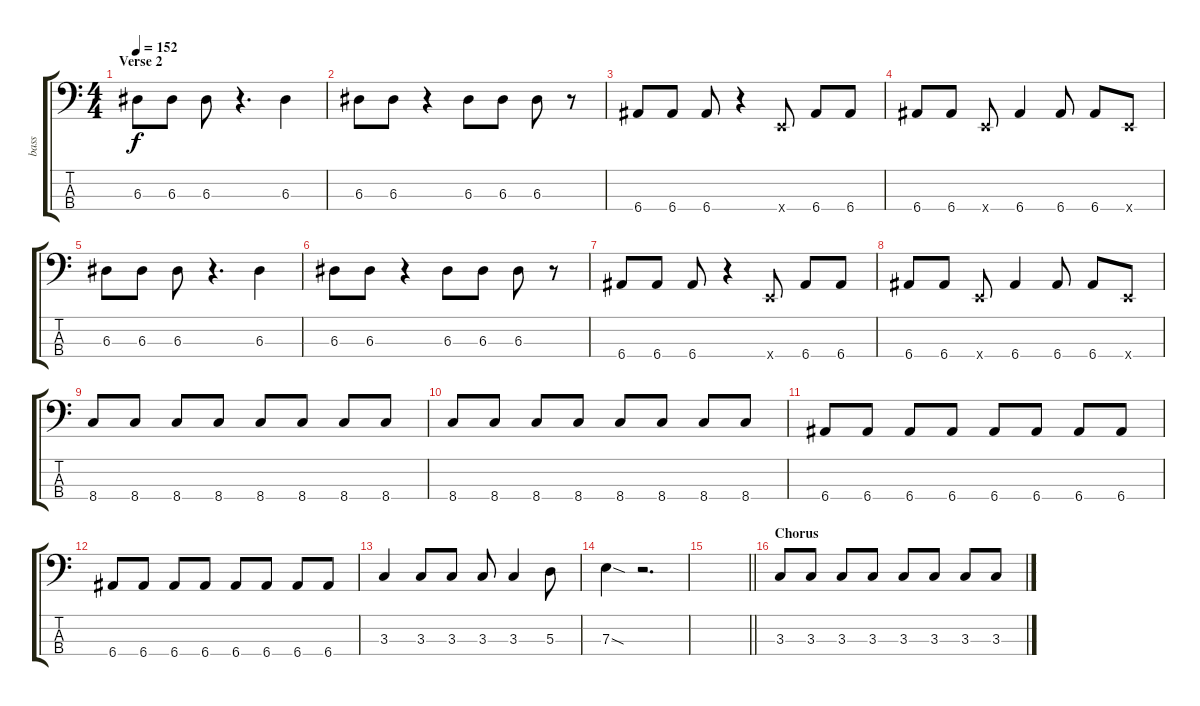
\track ("bass" "bass") {instrument electricbasspick}
\staff {score tabs}
\tuning (G2 D2 A1 E1) {hide}
\ts (4 4)
\section ("" "Verse 2")
\tempo 152
\clef f4
\ks c
6.3.8{dy f} 6.3.8 6.3.8 r.4{d} 6.3.4 |
6.3.8 6.3.8 r.4 6.3.8 6.3.8 6.3.8 r.8 |
6.4.8 6.4.8 6.4.8 r.4 0.4{x}.8 6.4.8 6.4.8 |
6.4.8 6.4.8 0.4{x}.8 6.4.4 6.4.8 6.4.8 0.4{x}.8 |
6.3.8 6.3.8 6.3.8 r.4{d} 6.3.4 |
6.3.8 6.3.8 r.4 6.3.8 6.3.8 6.3.8 r.8 |
6.4.8 6.4.8 6.4.8 r.4 0.4{x}.8 6.4.8 6.4.8 |
6.4.8 6.4.8 0.4{x}.8 6.4.4 6.4.8 6.4.8 0.4{x}.8 |
8.4.8 8.4.8 8.4.8 8.4.8 8.4.8 8.4.8 8.4.8 8.4.8 |
8.4.8 8.4.8 8.4.8 8.4.8 8.4.8 8.4.8 8.4.8 8.4.8 |
6.4.8 6.4.8 6.4.8 6.4.8 6.4.8 6.4.8 6.4.8 6.4.8 |
6.4.8 6.4.8 6.4.8 6.4.8 6.4.8 6.4.8 6.4.8 6.4.8 |
3.3.4 3.3.8 3.3.8 3.3.8 3.3.4 5.3.8 |
7.3{sod}.4 r.2{d} |
\barLineRight lightlight
|
\section ("" "Chorus")
3.3.8 3.3.8 3.3.8 3.3.8 3.3.8 3.3.8 3.3.8 3.3.8
